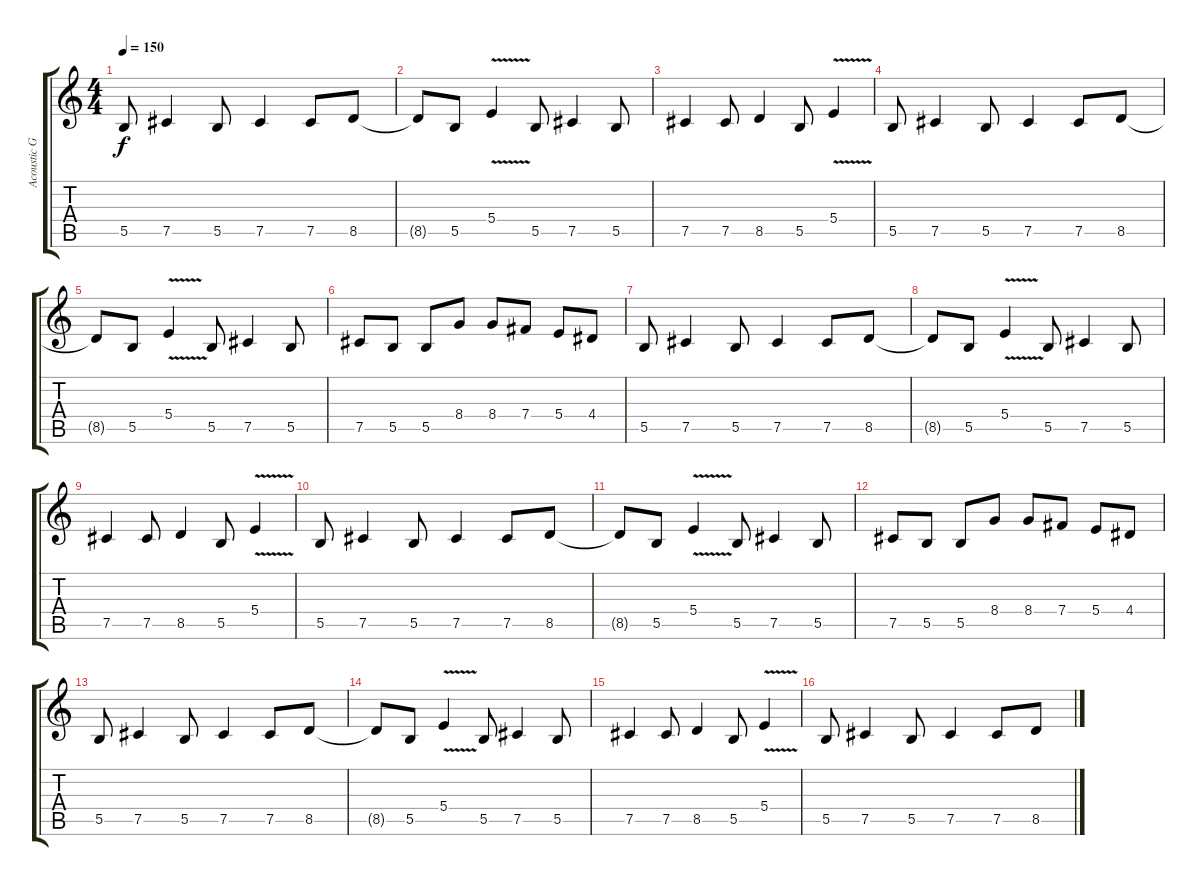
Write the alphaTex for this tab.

\track ("Acoustic Guitar" "Acoustic G") {instrument acousticguitarnylon}
\staff {score tabs}
\tuning (Db4 Ab3 E3 B2 Gb2 B1) {hide}
\ts (4 4)
\tempo 150
\clef g2
\ks c
5.5.8{dy f instrument acousticguitarnylon} 7.5.4 5.5.8 7.5.4 7.5.8 8.5.8 |
8.5{t}.8 5.5.8 5.4{v}.4 5.5.8 7.5.4 5.5.8 |
7.5.4 7.5.8 8.5.4 5.5.8 5.4{v}.4 |
5.5.8 7.5.4 5.5.8 7.5.4 7.5.8 8.5.8 |
8.5{t}.8 5.5.8 5.4{v}.4 5.5.8 7.5.4 5.5.8 |
7.5.8 5.5.8 5.5.8 8.4.8 8.4.8 7.4.8 5.4.8 4.4.8 |
5.5.8 7.5.4 5.5.8 7.5.4 7.5.8 8.5.8 |
8.5{t}.8 5.5.8 5.4{v}.4 5.5.8 7.5.4 5.5.8 |
7.5.4 7.5.8 8.5.4 5.5.8 5.4{v}.4 |
5.5.8 7.5.4 5.5.8 7.5.4 7.5.8 8.5.8 |
8.5{t}.8 5.5.8 5.4{v}.4 5.5.8 7.5.4 5.5.8 |
7.5.8 5.5.8 5.5.8 8.4.8 8.4.8 7.4.8 5.4.8 4.4.8 |
5.5.8 7.5.4 5.5.8 7.5.4 7.5.8 8.5.8 |
8.5{t}.8 5.5.8 5.4{v}.4 5.5.8 7.5.4 5.5.8 |
7.5.4 7.5.8 8.5.4 5.5.8 5.4{v}.4 |
5.5.8 7.5.4 5.5.8 7.5.4 7.5.8 8.5.8
